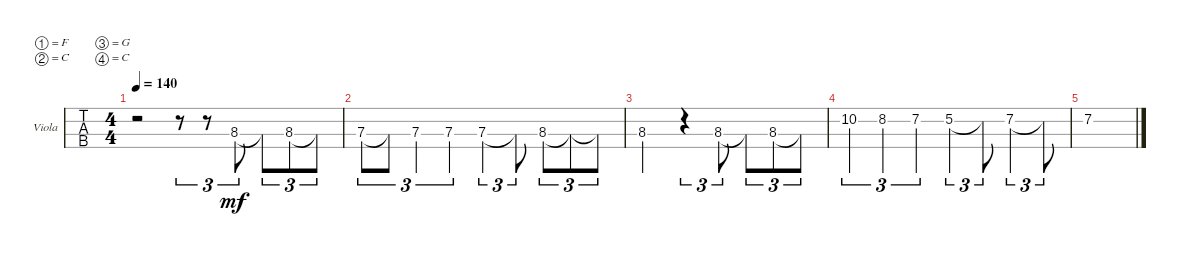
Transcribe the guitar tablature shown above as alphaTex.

\defaultSystemsLayout 4
\bracketExtendMode groupsimilarinstruments
\firstSystemTrackNameOrientation horizontal
\otherSystemsTrackNameOrientation horizontal
\track ("Chad Vocals" "Viola") {instrument viola}
\staff {tabs}
\tuning (F4 C4 G3 C3)
\ts (4 4)
\tempo 140
\clef c3
\ks c
r.2{dy mf} r.8{tu (3 2)} r.8{tu (3 2)} 8.3.8{tu (3 2)} 8.3{t}.8{tu (3 2)} 8.3.8{tu (3 2)} 8.3{t}.8{tu (3 2)} |
7.3.8{tu (3 2)} 7.3{t}.8{tu (3 2)} 7.3.4{tu (3 2)} 7.3.4{tu (3 2)} 7.3.4{tu (3 2)} 7.3{t}.8{tu (3 2)} 8.3.8{tu (3 2)} 8.3{t}.8{tu (3 2)} 8.3{t}.8{tu (3 2)} |
8.3.2 r.4{tu (3 2)} 8.3.8{tu (3 2)} 8.3{t}.8{tu (3 2)} 8.3.8{tu (3 2)} 8.3{t}.8{tu (3 2)} |
10.2.4{tu (3 2)} 8.2.4{tu (3 2)} 7.2.4{tu (3 2)} 5.2.4{tu (3 2)} 5.2{t}.8{tu (3 2)} 7.2.4{tu (3 2)} 7.2{t}.8{tu (3 2)} |
7.2.1
